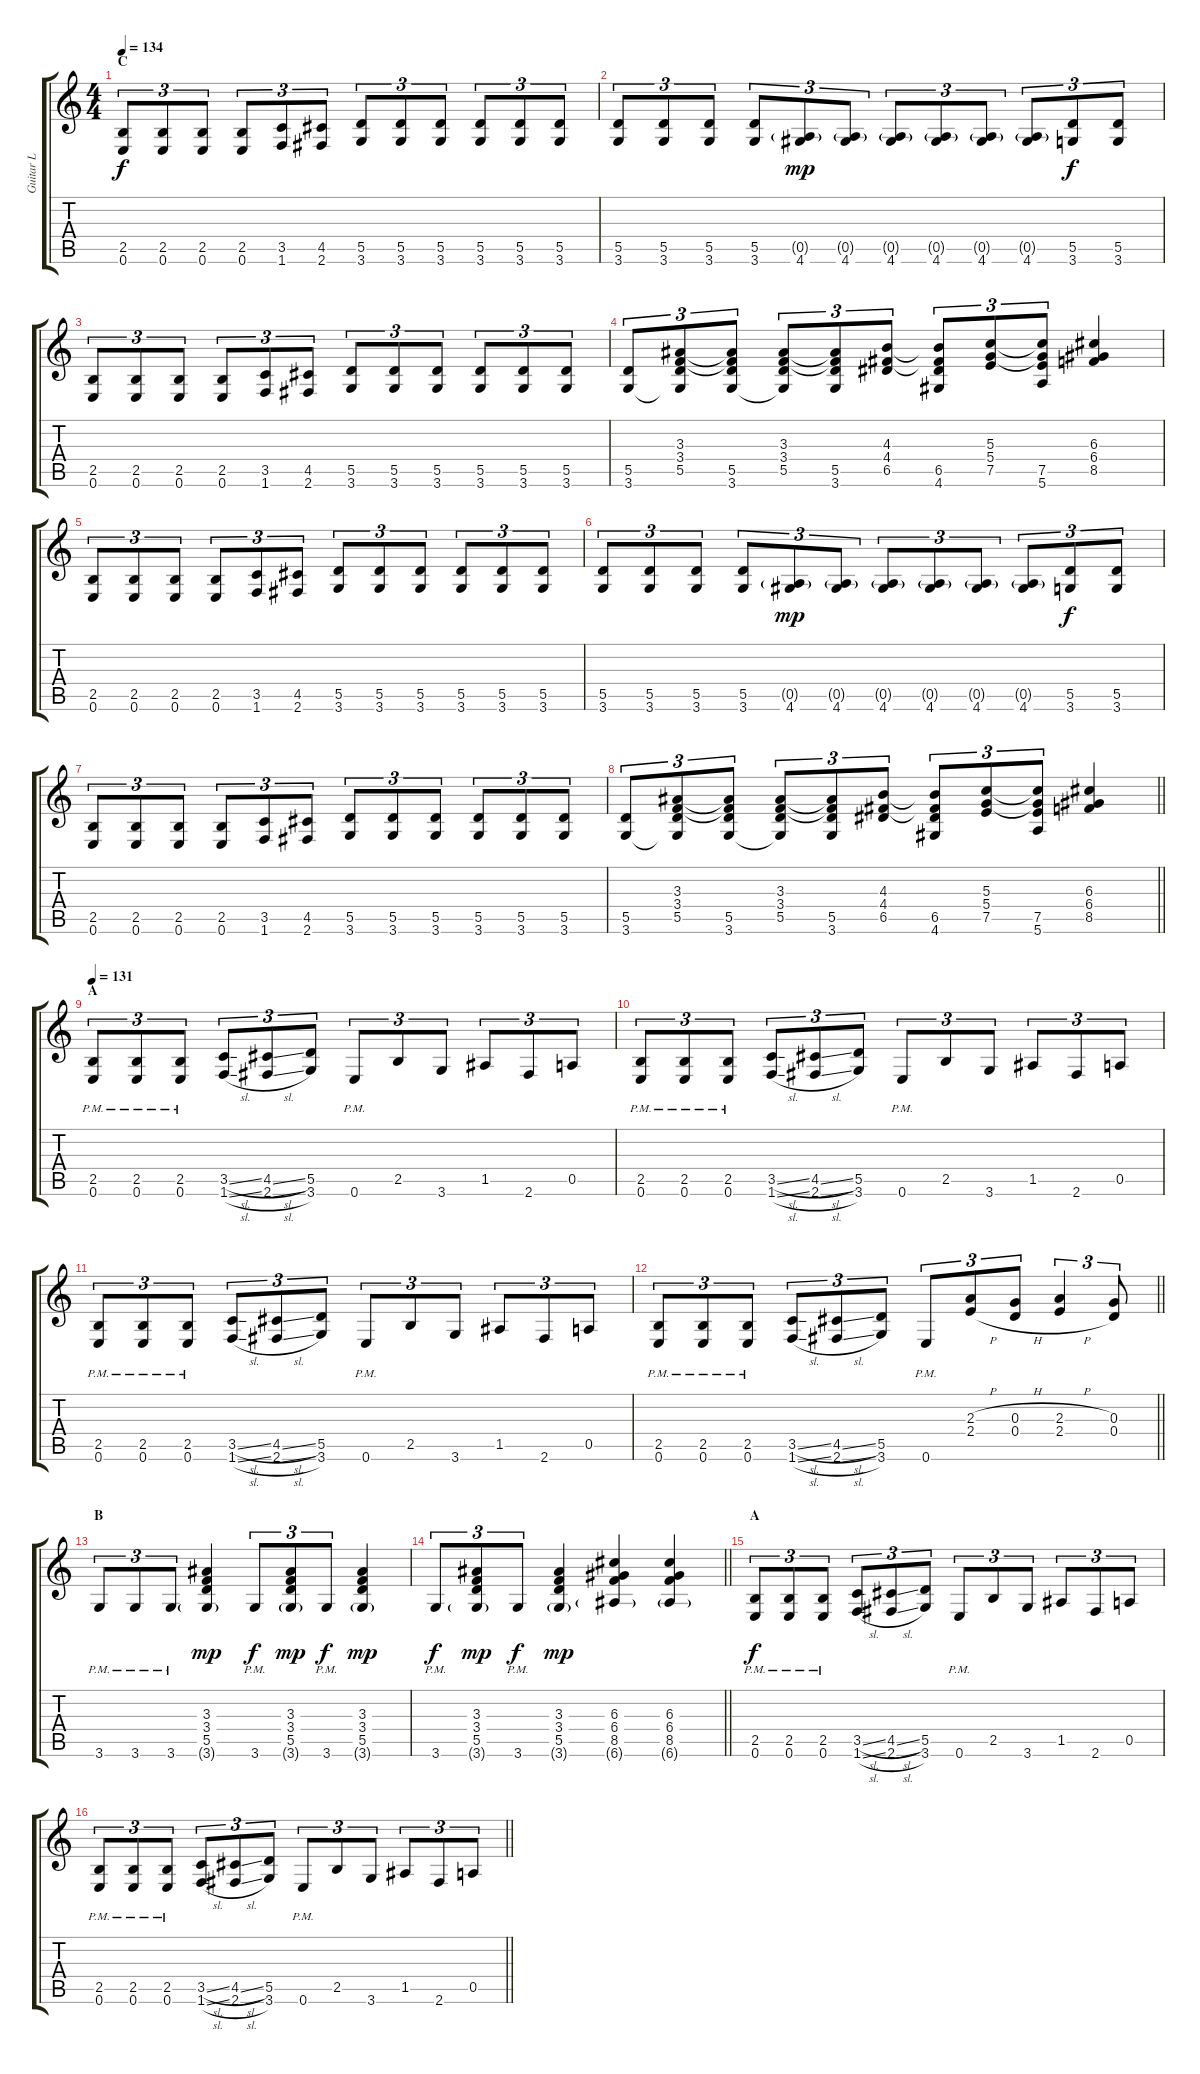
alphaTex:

\track ("Guitar L" "Guitar L") {instrument overdrivenguitar}
\staff {score tabs}
\tuning (E4 B3 G3 D3 A2 E2) {hide}
\ts (4 4)
\section ("" "C")
\tempo 134
\clef g2
\ks c
(2.5 0.6).8{tu (3 2) dy f} (2.5 0.6).8{tu (3 2)} (2.5 0.6).8{tu (3 2)} (2.5 0.6).8{tu (3 2)} (3.5 1.6).8{tu (3 2)} (4.5 2.6).8{tu (3 2)} (5.5 3.6).8{tu (3 2)} (5.5 3.6).8{tu (3 2)} (5.5 3.6).8{tu (3 2)} (5.5 3.6).8{tu (3 2)} (5.5 3.6).8{tu (3 2)} (5.5 3.6).8{tu (3 2)} |
(5.5 3.6).8{tu (3 2)} (5.5 3.6).8{tu (3 2)} (5.5 3.6).8{tu (3 2)} (5.5 3.6).8{tu (3 2)} (0.5{g} 4.6).8{tu (3 2) dy mp} (0.5{g} 4.6).8{tu (3 2)} (0.5{g} 4.6).8{tu (3 2)} (0.5{g} 4.6).8{tu (3 2)} (0.5{g} 4.6).8{tu (3 2)} (0.5{g} 4.6).8{tu (3 2)} (5.5 3.6).8{tu (3 2) dy f} (5.5 3.6).8{tu (3 2)} |
(2.5 0.6).8{tu (3 2)} (2.5 0.6).8{tu (3 2)} (2.5 0.6).8{tu (3 2)} (2.5 0.6).8{tu (3 2)} (3.5 1.6).8{tu (3 2)} (4.5 2.6).8{tu (3 2)} (5.5 3.6).8{tu (3 2)} (5.5 3.6).8{tu (3 2)} (5.5 3.6).8{tu (3 2)} (5.5 3.6).8{tu (3 2)} (5.5 3.6).8{tu (3 2)} (5.5 3.6).8{tu (3 2)} |
(5.5 3.6).8{tu (3 2)} (3.3 3.4 5.5 3.6{t}).8{tu (3 2)} (3.3{t} 3.4{t} 5.5 3.6).8{tu (3 2)} (3.3 3.4 5.5 3.6{t}).8{tu (3 2)} (3.3{t} 3.4{t} 5.5 3.6).8{tu (3 2)} (4.3 4.4 6.5).8{tu (3 2)} (4.3{t} 4.4{t} 6.5 4.6).8{tu (3 2)} (5.3 5.4 7.5).8{tu (3 2)} (5.3{t} 5.4{t} 7.5 5.6).8{tu (3 2)} (6.3 6.4 8.5).4 |
(2.5 0.6).8{tu (3 2)} (2.5 0.6).8{tu (3 2)} (2.5 0.6).8{tu (3 2)} (2.5 0.6).8{tu (3 2)} (3.5 1.6).8{tu (3 2)} (4.5 2.6).8{tu (3 2)} (5.5 3.6).8{tu (3 2)} (5.5 3.6).8{tu (3 2)} (5.5 3.6).8{tu (3 2)} (5.5 3.6).8{tu (3 2)} (5.5 3.6).8{tu (3 2)} (5.5 3.6).8{tu (3 2)} |
(5.5 3.6).8{tu (3 2)} (5.5 3.6).8{tu (3 2)} (5.5 3.6).8{tu (3 2)} (5.5 3.6).8{tu (3 2)} (0.5{g} 4.6).8{tu (3 2) dy mp} (0.5{g} 4.6).8{tu (3 2)} (0.5{g} 4.6).8{tu (3 2)} (0.5{g} 4.6).8{tu (3 2)} (0.5{g} 4.6).8{tu (3 2)} (0.5{g} 4.6).8{tu (3 2)} (5.5 3.6).8{tu (3 2) dy f} (5.5 3.6).8{tu (3 2)} |
(2.5 0.6).8{tu (3 2)} (2.5 0.6).8{tu (3 2)} (2.5 0.6).8{tu (3 2)} (2.5 0.6).8{tu (3 2)} (3.5 1.6).8{tu (3 2)} (4.5 2.6).8{tu (3 2)} (5.5 3.6).8{tu (3 2)} (5.5 3.6).8{tu (3 2)} (5.5 3.6).8{tu (3 2)} (5.5 3.6).8{tu (3 2)} (5.5 3.6).8{tu (3 2)} (5.5 3.6).8{tu (3 2)} |
\barLineRight lightlight
(5.5 3.6).8{tu (3 2)} (3.3 3.4 5.5 3.6{t}).8{tu (3 2)} (3.3{t} 3.4{t} 5.5 3.6).8{tu (3 2)} (3.3 3.4 5.5 3.6{t}).8{tu (3 2)} (3.3{t} 3.4{t} 5.5 3.6).8{tu (3 2)} (4.3 4.4 6.5).8{tu (3 2)} (4.3{t} 4.4{t} 6.5 4.6).8{tu (3 2)} (5.3 5.4 7.5).8{tu (3 2)} (5.3{t} 5.4{t} 7.5 5.6).8{tu (3 2)} (6.3 6.4 8.5).4 |
\section ("" "A")
\tempo 131
(2.5{pm} 0.6{pm}).8{tu (3 2)} (2.5{pm} 0.6{pm}).8{tu (3 2)} (2.5{pm} 0.6{pm}).8{tu (3 2)} (3.5{sl} 1.6{sl}).8{tu (3 2)} (4.5{sl} 2.6{sl}).8{tu (3 2)} (5.5 3.6).8{tu (3 2)} 0.6{pm}.8{tu (3 2)} 2.5.8{tu (3 2)} 3.6.8{tu (3 2)} 1.5.8{tu (3 2)} 2.6.8{tu (3 2)} 0.5.8{tu (3 2)} |
(2.5{pm} 0.6{pm}).8{tu (3 2)} (2.5{pm} 0.6{pm}).8{tu (3 2)} (2.5{pm} 0.6{pm}).8{tu (3 2)} (3.5{sl} 1.6{sl}).8{tu (3 2)} (4.5{sl} 2.6{sl}).8{tu (3 2)} (5.5 3.6).8{tu (3 2)} 0.6{pm}.8{tu (3 2)} 2.5.8{tu (3 2)} 3.6.8{tu (3 2)} 1.5.8{tu (3 2)} 2.6.8{tu (3 2)} 0.5.8{tu (3 2)} |
(2.5{pm} 0.6{pm}).8{tu (3 2)} (2.5{pm} 0.6{pm}).8{tu (3 2)} (2.5{pm} 0.6{pm}).8{tu (3 2)} (3.5{sl} 1.6{sl}).8{tu (3 2)} (4.5{sl} 2.6{sl}).8{tu (3 2)} (5.5 3.6).8{tu (3 2)} 0.6{pm}.8{tu (3 2)} 2.5.8{tu (3 2)} 3.6.8{tu (3 2)} 1.5.8{tu (3 2)} 2.6.8{tu (3 2)} 0.5.8{tu (3 2)} |
\barLineRight lightlight
(2.5{pm} 0.6{pm}).8{tu (3 2)} (2.5{pm} 0.6{pm}).8{tu (3 2)} (2.5{pm} 0.6{pm}).8{tu (3 2)} (3.5{sl} 1.6{sl}).8{tu (3 2)} (4.5{sl} 2.6{sl}).8{tu (3 2)} (5.5 3.6).8{tu (3 2)} 0.6{pm}.8{tu (3 2)} (2.3{h} 2.4{h}).8{tu (3 2)} (0.3{h} 0.4{h}).8{tu (3 2)} (2.3{h} 2.4{h}).4{tu (3 2)} (0.3 0.4).8{tu (3 2)} |
\section ("" "B")
3.6{pm}.8{tu (3 2)} 3.6{pm}.8{tu (3 2)} 3.6{pm}.8{tu (3 2)} (3.3 3.4 5.5 3.6{g}).4{dy mp} 3.6{pm}.8{tu (3 2) dy f} (3.3 3.4 5.5 3.6{g}).8{tu (3 2) dy mp} 3.6{pm}.8{tu (3 2) dy f} (3.3 3.4 5.5 3.6{g}).4{dy mp} |
\barLineRight lightlight
3.6{pm}.8{tu (3 2) dy f} (3.3 3.4 5.5 3.6{g}).8{tu (3 2) dy mp} 3.6{pm}.8{tu (3 2) dy f} (3.3 3.4 5.5 3.6{g}).4{dy mp} (6.3 6.4 8.5 6.6{g}).4 (6.3 6.4 8.5 6.6{g}).4 |
\section ("" "A")
(2.5{pm} 0.6{pm}).8{tu (3 2) dy f} (2.5{pm} 0.6{pm}).8{tu (3 2)} (2.5{pm} 0.6{pm}).8{tu (3 2)} (3.5{sl} 1.6{sl}).8{tu (3 2)} (4.5{sl} 2.6{sl}).8{tu (3 2)} (5.5 3.6).8{tu (3 2)} 0.6{pm}.8{tu (3 2)} 2.5.8{tu (3 2)} 3.6.8{tu (3 2)} 1.5.8{tu (3 2)} 2.6.8{tu (3 2)} 0.5.8{tu (3 2)} |
\barLineRight lightlight
(2.5{pm} 0.6{pm}).8{tu (3 2)} (2.5{pm} 0.6{pm}).8{tu (3 2)} (2.5{pm} 0.6{pm}).8{tu (3 2)} (3.5{sl} 1.6{sl}).8{tu (3 2)} (4.5{sl} 2.6{sl}).8{tu (3 2)} (5.5 3.6).8{tu (3 2)} 0.6{pm}.8{tu (3 2)} 2.5.8{tu (3 2)} 3.6.8{tu (3 2)} 1.5.8{tu (3 2)} 2.6.8{tu (3 2)} 0.5.8{tu (3 2)}
